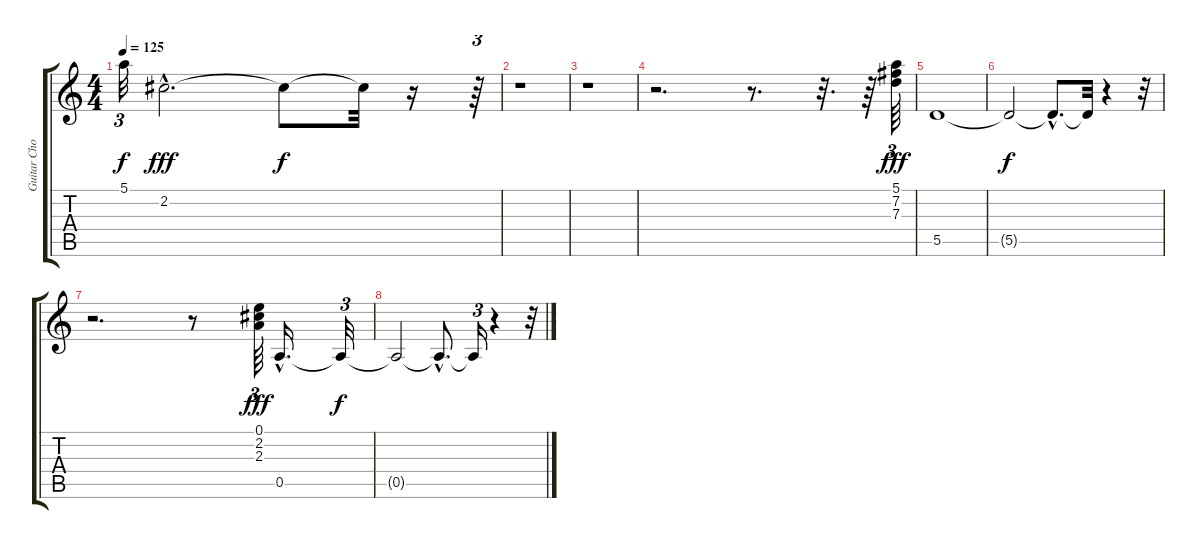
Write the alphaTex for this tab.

\track ("Guitar Chords   " "Guitar Cho") {instrument acousticguitarsteel}
\staff {score tabs}
\tuning (E4 B3 G3 D3 A2 E2) {hide}
\ts (4 4)
\tempo 125
\clef g2
\ks c
5.1{t}.32{tu (3 2) dy f} 2.2{hac}.2{d dy fff} 2.2{t}.8{dy f} 2.2{t}.32 r.16 r.64{tu (3 2)} |
r.1 |
r.1 |
r.2{d} r.8{d} r.32{d} r.64 (5.1 7.2 7.3).64{tu (3 2) dy fff} |
5.5.1 |
5.5{t}.2{dy f} 5.5{hac t}.8{d} 5.5{t}.32 r.4 r.32 |
r.2{d} r.8 (0.1 2.2 2.3).64{tu (3 2) dy fff} 0.5{hac}.16{d} 0.5{t}.32{tu (3 2) dy f} |
0.5{t}.2 0.5{hac t}.8{d} 0.5{t}.16{tu (3 2)} r.4 r.32{tu (3 2)}
